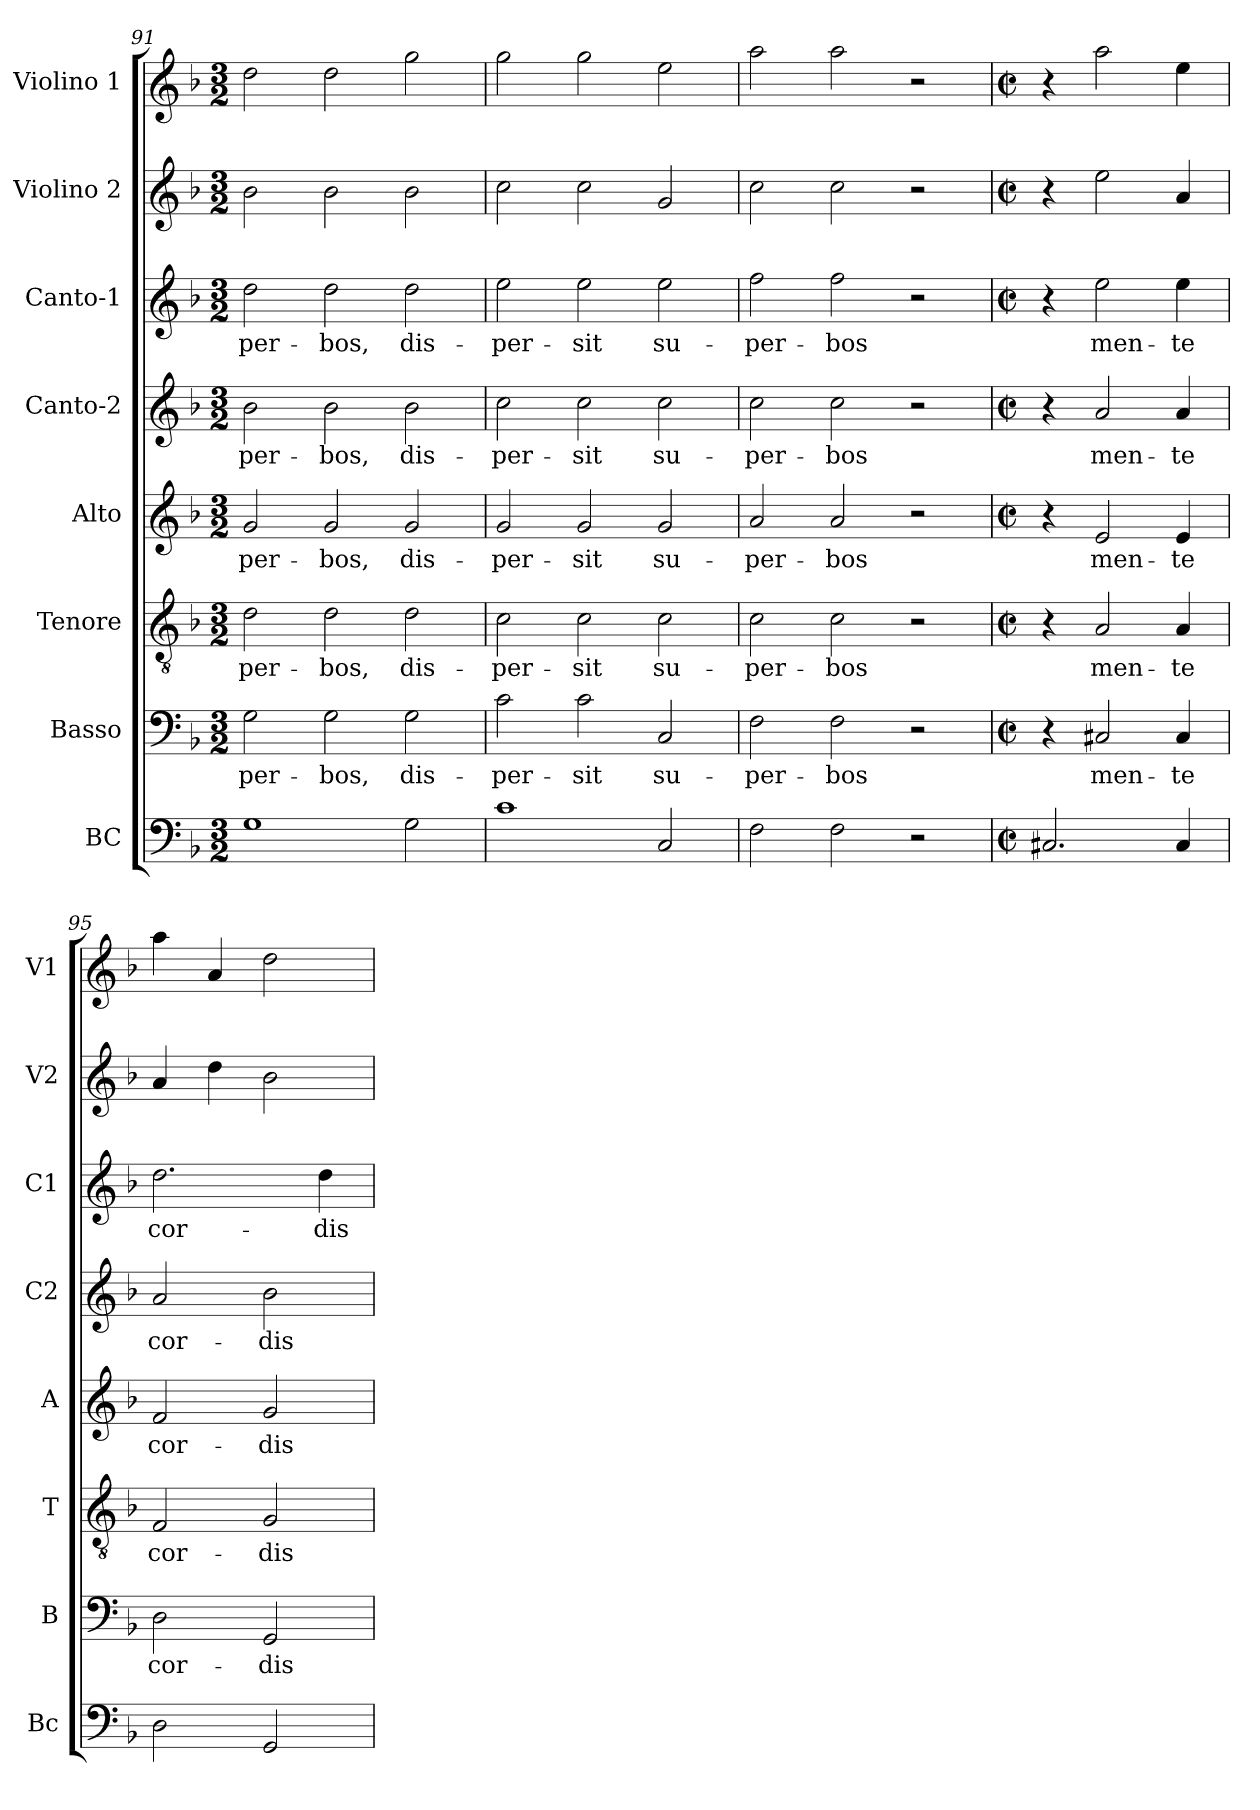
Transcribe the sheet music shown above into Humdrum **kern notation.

**kern	**kern	**text	**kern	**text	**kern	**text	**kern	**text	**kern	**text	**kern	**kern
*part8	*part7	*part7	*part6	*part6	*part5	*part5	*part4	*part4	*part3	*part3	*part2	*part1
*staff8	*staff7	*staff7	*staff6	*staff6	*staff5	*staff5	*staff4	*staff4	*staff3	*staff3	*staff2	*staff1
*I"BC	*I"Basso	*	*I"Tenore	*	*I"Alto	*	*I"Canto-2	*	*I"Canto-1	*	*I"Violino 2	*I"Violino 1
*I'Bc	*I'B	*	*I'T	*	*I'A	*	*I'C2	*	*I'C1	*	*I'V2	*I'V1
*clefF4	*clefF4	*	*clefGv2	*	*clefG2	*	*clefG2	*	*clefG2	*	*clefG2	*clefG2
*k[b-]	*k[b-]	*	*k[b-]	*	*k[b-]	*	*k[b-]	*	*k[b-]	*	*k[b-]	*k[b-]
*F:	*F:	*	*F:	*	*F:	*	*F:	*	*F:	*	*F:	*F:
*M3/2	*M3/2	*	*M3/2	*	*M3/2	*	*M3/2	*	*M3/2	*	*M3/2	*M3/2
=91	=91	=91	=91	=91	=91	=91	=91	=91	=91	=91	=91	=91
!	!	!LO:LY:b	!	!LO:LY:b	!	!LO:LY:b	!	!LO:LY:b	!	!LO:LY:b	!	!
1G	2G\	-per-	2d\	-per-	2g/	-per-	2b-\	-per-	2dd\	-per-	2b-!\	2dd\
!	!	!LO:LY:b	!	!LO:LY:b	!	!LO:LY:b	!	!LO:LY:b	!	!LO:LY:b	!	!
.	2G\	-bos,	2d\	-bos,	2g/	-bos,	2b-\	-bos,	2dd\	-bos,	2b-!\	2dd\
!	!	!LO:LY:b	!	!LO:LY:b	!	!LO:LY:b	!	!LO:LY:b	!	!LO:LY:b	!	!
2G\	2G\	dis-	2d\	dis-	2g/	dis-	2b-\	dis-	2dd\	dis-	2b-!\	2gg\
=92	=92	=92	=92	=92	=92	=92	=92	=92	=92	=92	=92	=92
!	!	!LO:LY:b	!	!LO:LY:b	!	!LO:LY:b	!	!LO:LY:b	!	!LO:LY:b	!	!
1c	2c\	-per-	2c\	-per-	2g/	-per-	2cc\	-per-	2ee\	-per-	2cc!\	2gg\
!	!	!LO:LY:b	!	!LO:LY:b	!	!LO:LY:b	!	!LO:LY:b	!	!LO:LY:b	!	!
.	2c\	-sit	2c\	-sit	2g/	-sit	2cc\	-sit	2ee\	-sit	2cc!\	2gg\
!	!	!LO:LY:b	!	!LO:LY:b	!	!LO:LY:b	!	!LO:LY:b	!	!LO:LY:b	!	!
2C/	2C/	su-	2c\	su-	2g/	su-	2cc\	su-	2ee\	su-	2g!/	2ee\
=93	=93	=93	=93	=93	=93	=93	=93	=93	=93	=93	=93	=93
!	!	!LO:LY:b	!	!LO:LY:b	!	!LO:LY:b	!	!LO:LY:b	!	!LO:LY:b	!	!
2F\	2F\	-per-	2c\	-per-	2a/	-per-	2cc\	-per-	2ff\	-per-	2cc!\	2aa\
!	!	!LO:LY:b	!	!LO:LY:b	!	!LO:LY:b	!	!LO:LY:b	!	!LO:LY:b	!	!
2F\	2F\	-bos	2c\	-bos	2a/	-bos	2cc\	-bos	2ff\	-bos	2cc!\	2aa\
2r	2r	.	2r	.	2r	.	2r	.	2r	.	2r	2r
!!LO:LB:g=z
=94	=94	=94	=94	=94	=94	=94	=94	=94	=94	=94	=94	=94
*M2/2	*M2/2	*	*M2/2	*	*M2/2	*	*M2/2	*	*M2/2	*	*M2/2	*M2/2
*met(c|)	*met(c|)	*	*met(c|)	*	*met(c|)	*	*met(c|)	*	*met(c|)	*	*met(c|)	*met(c|)
2.C#X/	4r	.	4r	.	4r	.	4r	.	4r	.	4r	4r
!	!	!LO:LY:b	!	!LO:LY:b	!	!LO:LY:b	!	!LO:LY:b	!	!LO:LY:b	!	!
.	2C#X/	men-	2A/	men-	2e/	men-	2a/	men-	2ee\	men-	2ee!\	2aa\
!	!	!LO:LY:b	!	!LO:LY:b	!	!LO:LY:b	!	!LO:LY:b	!	!LO:LY:b	!	!
4C#/	4C#/	-te	4A/	-te	4e/	-te	4a/	-te	4ee\	-te	4a!/	4ee\
=95	=95	=95	=95	=95	=95	=95	=95	=95	=95	=95	=95	=95
!	!	!LO:LY:b	!	!LO:LY:b	!	!LO:LY:b	!	!LO:LY:b	!	!LO:LY:b	!	!
2D\	2D\	cor-	2F/	cor-	2f/	cor-	2a/	cor-	2.dd\	cor-	4a!/	4aa\
.	.	.	.	.	.	.	.	.	.	.	4dd!\	4a/
!	!	!LO:LY:b	!	!LO:LY:b	!	!LO:LY:b	!	!LO:LY:b	!	!	!	!
2GG/	2GG/	-dis	2G/	-dis	2g/	-dis	2b-\	-dis	.	.	2b-!\	2dd\
!	!	!	!	!	!	!	!	!	!	!LO:LY:b	!	!
.	.	.	.	.	.	.	.	.	4dd\	-dis	.	.
=	=	=	=	=	=	=	=	=	=	=	=	=
*-	*-	*-	*-	*-	*-	*-	*-	*-	*-	*-	*-	*-
